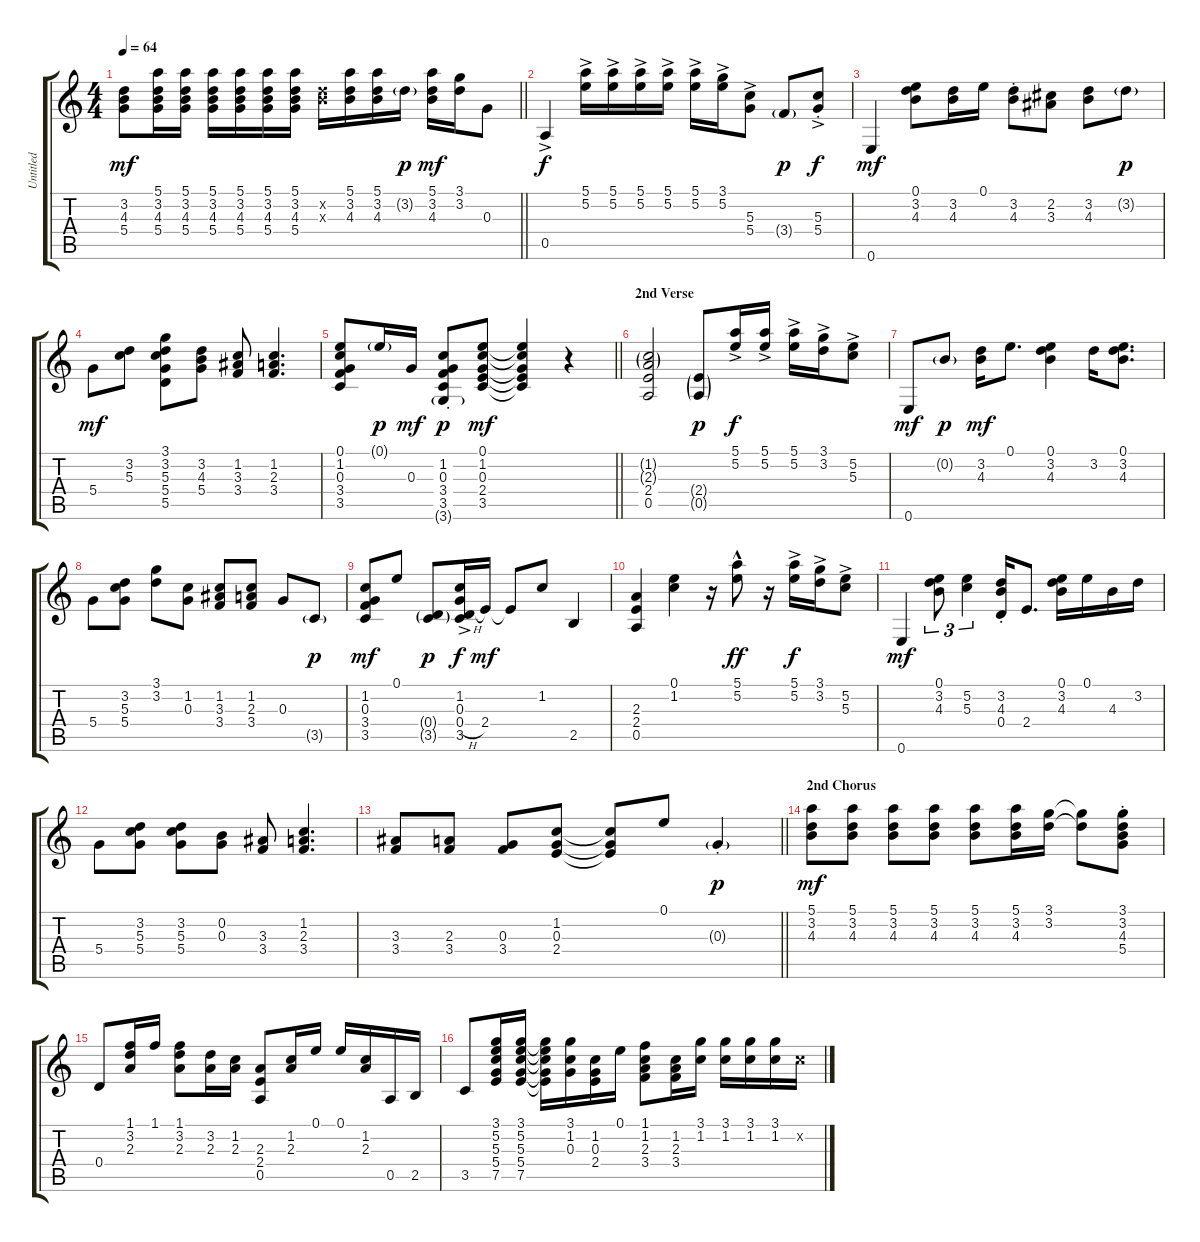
\track ("Untitled" "Untitled") {instrument acousticguitarnylon}
\staff {score tabs}
\tuning (E4 B3 G3 D3 A2 E2) {hide}
\ts (4 4)
\tempo 64
\clef g2
\barLineRight lightlight
\ks c
(3.2 4.3 5.4).8{dy mf} (5.1 3.2 4.3 5.4).16 (5.1 3.2 4.3 5.4).16 (5.1 3.2 4.3 5.4).16 (5.1 3.2 4.3 5.4).16 (5.1 3.2 4.3 5.4).16 (5.1 3.2 4.3 5.4).16 (3.2{x} 4.3{x}).16 (5.1 3.2 4.3).16 (5.1 3.2 4.3).16 3.2{g}.16{dy p} (5.1 3.2 4.3).16{dy mf} (3.1 3.2).16 0.3.8 |
0.5{ac}.4{dy f} (5.1{ac} 5.2{ac}).16 (5.1{ac} 5.2{ac}).16 (5.1{ac} 5.2{ac}).16 (5.1{ac} 5.2{ac}).16 (5.1{ac} 5.2{ac}).16 (3.1{ac} 5.2{ac}).16 (5.3{ac} 5.4{ac}).8 3.4{g}.8{dy p} (5.3{ac st} 5.4{ac st}).8{dy f} |
0.6.4{dy mf} (0.1 3.2 4.3).8 (3.2 4.3).16 0.1.16 (3.2{st} 4.3{st}).8 (2.2 3.3).8 (3.2 4.3).8 3.2{g}.8{dy p} |
5.4.8{dy mf} (3.2 5.3).8 (3.1 3.2 5.3 5.4 5.5).8 (3.2 4.3 5.4).8 (1.2 3.3 3.4).8 (1.2 2.3 3.4).4{d} |
\barLineRight lightlight
(0.1 1.2 0.3 3.4 3.5).8 0.1{g}.16{dy p} 0.3.16{dy mf} (1.2{st} 0.3{st} 3.4{st} 3.5{st} 3.6{g st}).8{dy p} (0.1 1.2 0.3 2.4 3.5).8{dy mf} (0.1{t} 1.2{t} 0.3{t} 2.4{t} 3.5{t}).4 r.4 |
\section ("" "2nd Verse")
(1.2{g} 2.3{g} 2.4 0.5).2 (2.4{g} 0.5{g}).8{dy p} (5.1{ac} 5.2{ac}).16{dy f} (5.1{ac} 5.2{ac}).16 (5.1{ac} 5.2{ac}).16 (3.1{ac} 3.2{ac}).16 (5.2{ac} 5.3{ac}).8 |
0.6.8{dy mf} 0.2{g}.8{dy p} (3.2 4.3).16{dy mf} 0.1.8{d} (0.1 3.2 4.3).4 3.2.16 (0.1 3.2 4.3).8{d} |
5.4.8 (3.2 5.3 5.4).8 (3.1 3.2).8 (1.2 0.3).8 (1.2 3.3 3.4).8 (1.2 2.3 3.4).8 0.3.8 3.5{g}.8{dy p} |
(1.2 0.3 3.4 3.5).8{dy mf} 0.1.8 (0.4{g} 3.5{g}).8{dy p} (1.2{ac} 0.3{ac} 0.4{h ac} 3.5{ac}).16{dy f} 2.4.16{dy mf} 2.4{t}.8 1.2.8 2.5.4 |
(2.3 2.4 0.5).4 (0.1 1.2).4 r.16 (5.1{hac} 5.2{hac}).8{dy ff} r.16 (5.1{ac} 5.2{ac}).16{dy f} (3.1{ac} 3.2{ac}).16 (5.2{ac} 5.3{ac}).8 |
0.6.4{dy mf} (0.1 3.2 4.3).8{tu (3 2)} (5.2 5.3).4{tu (3 2)} (3.2{st} 4.3{st} 0.4{st}).16 2.4.8{d} (0.1 3.2 4.3).16 0.1.16 4.3.16 3.2.16 |
5.4.8 (3.2 5.3 5.4).8 (3.2 5.3 5.4).8 (0.2 0.3).8 (3.3 3.4).8 (1.2 2.3 3.4).4{d} |
\barLineRight lightlight
(3.3 3.4).8 (2.3 3.4).8 (0.3 3.4).8 (1.2 0.3 2.4).8 (1.2{t} 0.3{t} 2.4{t}).8 0.1.8 0.3{g st}.4{dy p} |
\section ("" "2nd Chorus")
(5.1 3.2 4.3).8{dy mf} (5.1 3.2 4.3).8 (5.1 3.2 4.3).8 (5.1 3.2 4.3).8 (5.1 3.2 4.3).8 (5.1 3.2 4.3).16 (3.1 3.2).16 (3.1{t} 3.2{t}).8 (3.1{st} 3.2{st} 4.3{st} 5.4{st}).8 |
0.4.8 (1.1 3.2 2.3).16 1.1.16 (1.1 3.2 2.3).8 (3.2 2.3).16 (1.2 2.3).16 (2.3 2.4 0.5).8 (1.2 2.3).16 0.1.16 0.1.16 (1.2 2.3).16 0.5.16 2.5.16 |
3.5.8 (3.1 5.2 5.3 5.4 7.5).16 (3.1 5.2 5.3 5.4 7.5).16 (3.1{t} 5.2{t} 5.3{t} 5.4{t} 7.5{t}).16 (3.1 1.2 0.3).16 (1.2 0.3 2.4).16 0.1.16 (1.1 1.2 2.3 3.4).8 (1.2 2.3 3.4).16 (3.1 1.2).16 (3.1 1.2).16 (3.1 1.2).16 (3.1 1.2).16 1.2{x}.16
